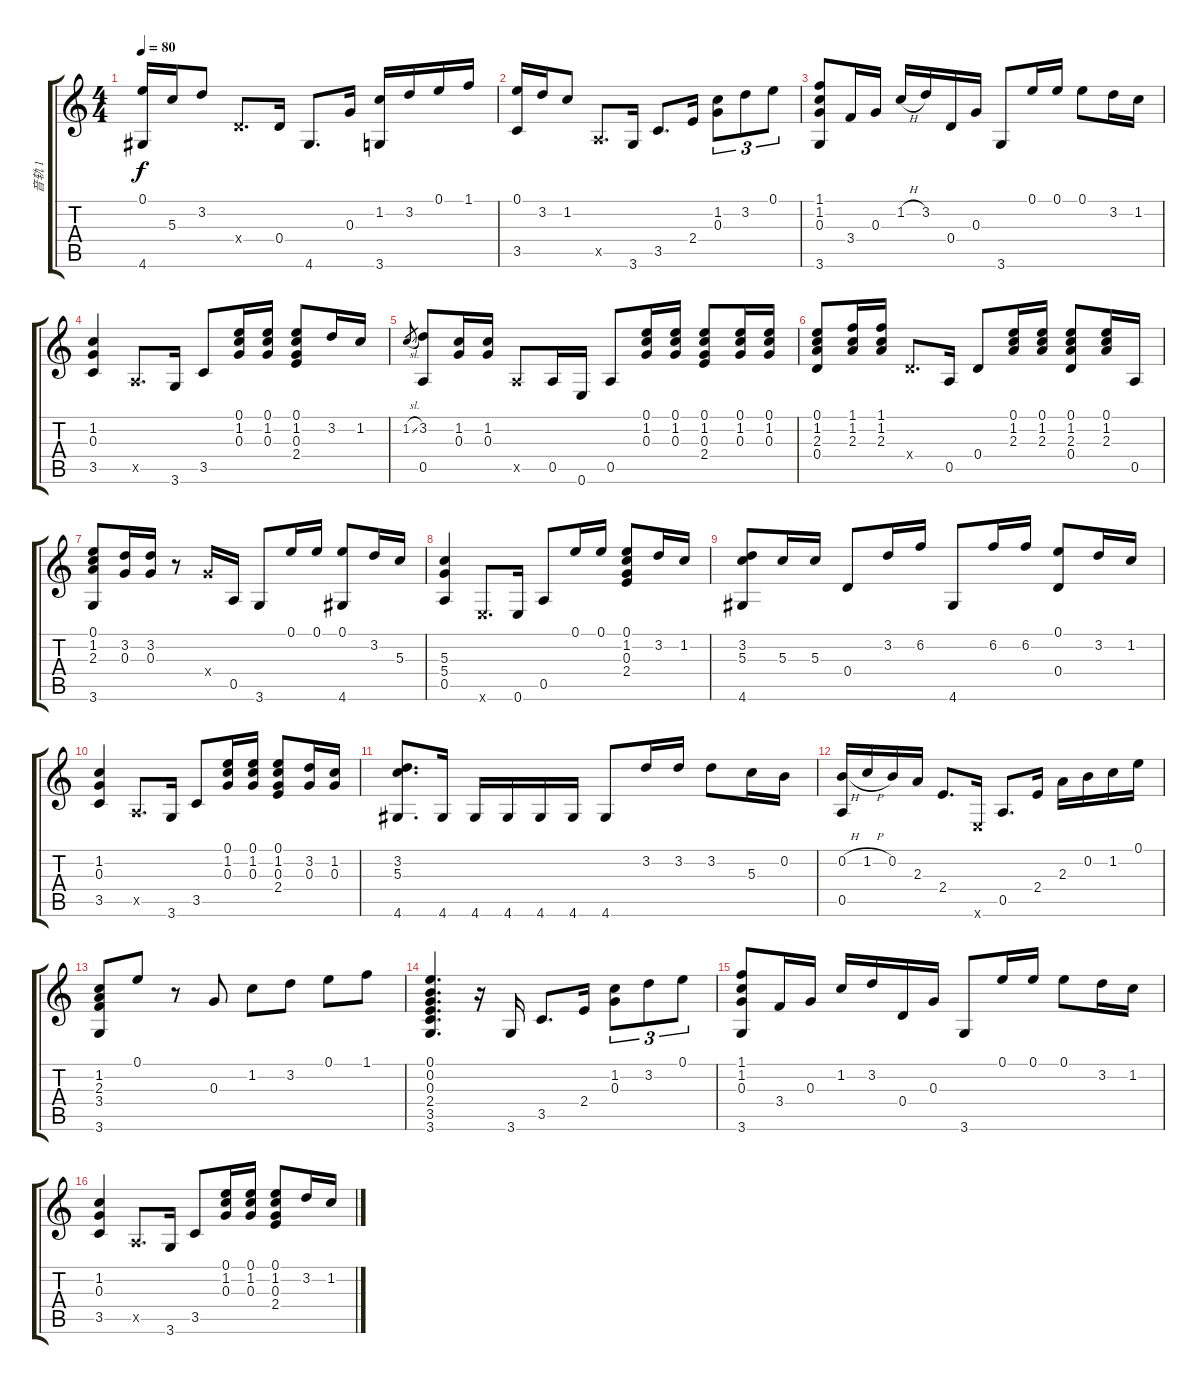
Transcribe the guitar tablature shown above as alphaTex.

\track ("音轨 1" "音轨 1") {instrument acousticguitarsteel}
\staff {score tabs}
\tuning (E4 B3 G3 D3 A2 E2) {hide}
\ts (4 4)
\tempo 80
\clef g2
\ks c
(0.1 4.6).16{dy f} 5.3.16 3.2.8 0.4{x}.8{d} 0.4.16 4.6.8{d} 0.3.16 (1.2 3.6).16 3.2.16 0.1.16 1.1.16 |
(0.1 3.5).16 3.2.16 1.2.8 0.5{x}.8{d} 3.6.16 3.5.8{d} 2.4.16 (1.2 0.3).8{tu (3 2)} 3.2.8{tu (3 2)} 0.1.8{tu (3 2)} |
(1.1 1.2 0.3 3.6).8 3.4.16 0.3.16 1.2{h}.16 3.2.16 0.4.16 0.3.16 3.6.8 0.1.16 0.1.16 0.1.8 3.2.16 1.2.16 |
(1.2 0.3 3.5).4 0.5{x}.8{d} 3.6.16 3.5.8 (0.1 1.2 0.3).16 (0.1 1.2 0.3).16 (0.1 1.2 0.3 2.4).8 3.2.16 1.2.16 |
1.2{sl}.8{gr} (3.2 0.5).8 (1.2 0.3).16 (1.2 0.3).16 0.5{x}.8 0.5.16 0.6.16 0.5.8 (0.1 1.2 0.3).16 (0.1 1.2 0.3).16 (0.1 1.2 0.3 2.4).8 (0.1 1.2 0.3).16 (0.1 1.2 0.3).16 |
(0.1 1.2 2.3 0.4).8 (1.1 1.2 2.3).16 (1.1 1.2 2.3).16 0.4{x}.8{d} 0.5.16 0.4.8 (0.1 1.2 2.3).16 (0.1 1.2 2.3).16 (0.1 1.2 2.3 0.4).8 (0.1 1.2 2.3).16 0.5.16 |
(0.1 1.2 2.3 3.6).8 (3.2 0.3).16 (3.2 0.3).16 r.8 5.4{x}.16 0.5.16 3.6.8 0.1.16 0.1.16 (0.1 4.6).8 3.2.16 5.3.16 |
(5.3 5.4 0.5).4 0.6{x}.8{d} 0.6.16 0.5.8 0.1.16 0.1.16 (0.1 1.2 0.3 2.4).8 3.2.16 1.2.16 |
(3.2 5.3 4.6).8 5.3.16 5.3.16 0.4.8 3.2.16 6.2.16 4.6.8 6.2.16 6.2.16 (0.1 0.4).8 3.2.16 1.2.16 |
(1.2 0.3 3.5).4 0.5{x}.8{d} 3.6.16 3.5.8 (0.1 1.2 0.3).16 (0.1 1.2 0.3).16 (0.1 1.2 0.3 2.4).8 (3.2 0.3).16 (1.2 0.3).16 |
(3.2 5.3 4.6).8{d} 4.6.16 4.6.16 4.6.16 4.6.16 4.6.16 4.6.8 3.2.16 3.2.16 3.2.8 5.3.16 0.2.16 |
(0.2{h} 0.5).16 1.2{h}.16 0.2.16 2.3.16 2.4.8{d} 0.6{x}.16 0.5.8{d} 2.4.16 2.3.16 0.2.16 1.2.16 0.1.16 |
(1.2 2.3 3.4 3.6).8 0.1.8 r.8 0.3.8 1.2.8 3.2.8 0.1.8 1.1.8 |
(0.1 0.2 0.3 2.4 3.5 3.6).4{d} r.16 3.6.16 3.5.8{d} 2.4.16 (1.2 0.3).8{tu (3 2)} 3.2.8{tu (3 2)} 0.1.8{tu (3 2)} |
(1.1 1.2 0.3 3.6).8 3.4.16 0.3.16 1.2.16 3.2.16 0.4.16 0.3.16 3.6.8 0.1.16 0.1.16 0.1.8 3.2.16 1.2.16 |
(1.2 0.3 3.5).4 0.5{x}.8{d} 3.6.16 3.5.8 (0.1 1.2 0.3).16 (0.1 1.2 0.3).16 (0.1 1.2 0.3 2.4).8 3.2.16 1.2.16
